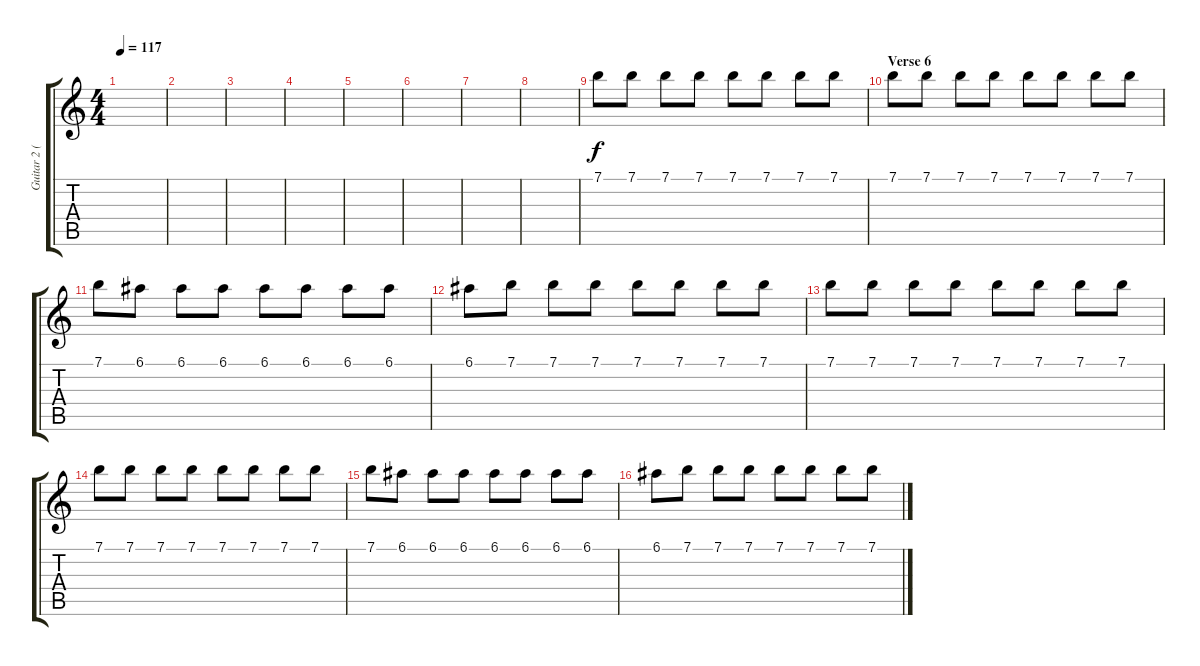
\track ("Guitar 2 (Paul)" "Guitar 2 (") {instrument acousticguitarsteel}
\staff {score tabs}
\tuning (E4 B3 G3 D3 A2 E2) {hide}
\ts (4 4)
\tempo 117
\clef g2
\ks c
|
|
|
|
|
|
|
|
7.1.8{volume 6 balance 10} 7.1.8{volume 12} 7.1.8 7.1.8 7.1.8 7.1.8 7.1.8 7.1.8 |
\section ("" "Verse 6")
7.1.8 7.1.8 7.1.8 7.1.8 7.1.8 7.1.8 7.1.8 7.1.8 |
7.1.8 6.1.8 6.1.8 6.1.8 6.1.8 6.1.8 6.1.8 6.1.8 |
6.1.8 7.1.8 7.1.8 7.1.8 7.1.8 7.1.8 7.1.8 7.1.8 |
7.1.8 7.1.8 7.1.8 7.1.8 7.1.8 7.1.8 7.1.8 7.1.8 |
7.1.8 7.1.8 7.1.8 7.1.8 7.1.8 7.1.8 7.1.8 7.1.8 |
7.1.8 6.1.8 6.1.8 6.1.8 6.1.8 6.1.8 6.1.8 6.1.8 |
6.1.8 7.1.8 7.1.8 7.1.8 7.1.8 7.1.8 7.1.8 7.1.8
